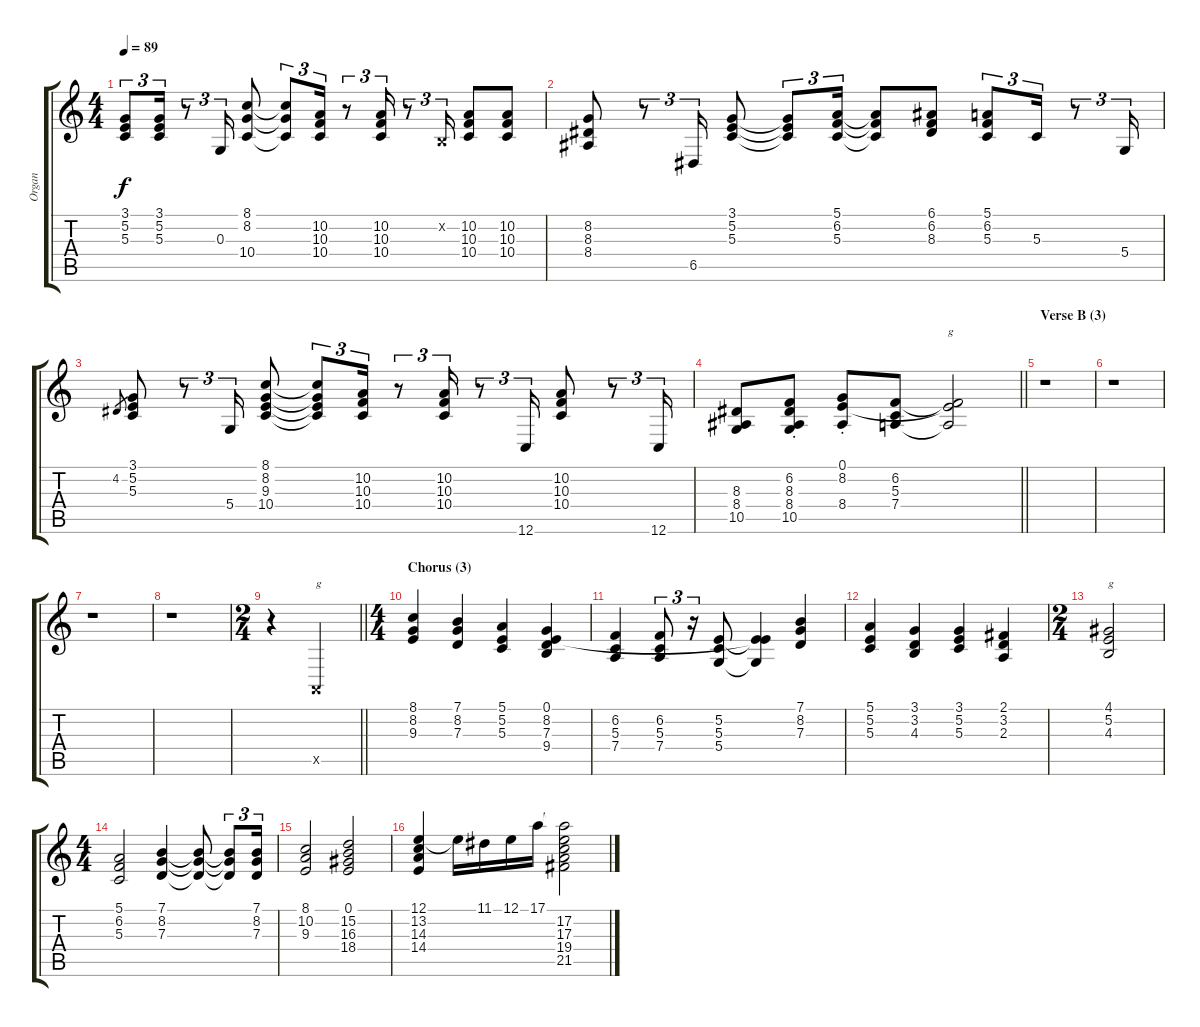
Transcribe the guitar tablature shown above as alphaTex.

\track ("Organ" "Organ") {instrument drawbarorgan}
\staff {score tabs}
\tuning (E4 B3 G3 D3 A2 C2) {hide}
\ts (4 4)
\tempo 89
\clef g2
\ks c
(3.1 5.2 5.3).8{tu (3 2) dy f} (3.1 5.2 5.3).16{tu (3 2)} r.8{tu (3 2)} 0.3.16{tu (3 2)} (8.1 8.2 10.4).8 (8.1{t} 8.2{t} 10.4{t}).8{tu (3 2)} (10.2 10.3 10.4).16{tu (3 2)} r.8{tu (3 2)} (10.2 10.3 10.4).16{tu (3 2)} r.8{tu (3 2)} 0.2{x}.16{tu (3 2)} (10.2 10.3 10.4).8 (10.2 10.3 10.4).8 |
(8.2 8.3 8.4).8 r.8{tu (3 2)} 6.5.16{tu (3 2)} (3.1 5.2 5.3).8 (3.1{t} 5.2{t} 5.3{t}).8{tu (3 2)} (5.1 6.2 5.3).16{tu (3 2)} (5.1{t} 6.2{t} 5.3{t}).8 (6.1 6.2 8.3).8 (5.1 6.2 5.3).8{tu (3 2)} 5.3.16{tu (3 2)} r.8{tu (3 2)} 5.4.16{tu (3 2)} |
4.2.8{gr} (3.1 5.2 5.3).8 r.8{tu (3 2)} 5.4.16{tu (3 2)} (8.1 8.2 9.3 10.4).8 (8.1{t} 8.2{t} 9.3{t} 10.4{t}).8{tu (3 2)} (10.2 10.3 10.4).16{tu (3 2)} r.8{tu (3 2)} (10.2 10.3 10.4).16{tu (3 2)} r.8{tu (3 2)} 12.6.16{tu (3 2)} (10.2 10.3 10.4).8 r.8{tu (3 2)} 12.6.16{tu (3 2)} |
\barLineRight lightlight
(8.3 8.4 10.5).8 (6.2{st} 8.3{st} 8.4{st} 10.5{st}).8 (0.1{st} 8.2{st} 8.4{st}).8 (6.2 5.3 7.4).8 (0.1{t} 6.2{t} 7.4{t}).2{txt "g"} |
\section ("" "Verse B (3)")
r.1 |
r.1 |
r.1 |
r.1 |
\ts (2 4)
\barLineRight lightlight
r.4 0.5{x}.4{txt "g"} |
\ts (4 4)
\section ("" "Chorus (3)")
(8.1 8.2 9.3).4 (7.1 8.2 7.3).4 (5.1 5.2 5.3).4 (0.1 8.2 7.3 9.4).4 |
(6.2 5.3 7.4).4 (6.2 5.3 7.4).8{tu (3 2)} r.16{tu (3 2)} (5.2 5.3 5.4).8 (0.1{t} 5.2{t} 5.4{t}).4 (7.1 8.2 7.3).4 |
(5.1 5.2 5.3).4 (3.1 3.2 4.3).4 (3.1 5.2 5.3).4 (2.1 3.2 2.3).4 |
\ts (2 4)
(4.1 5.2 4.3).2{txt "g"} |
\ts (4 4)
(5.1 6.2 5.3).2 (7.1 8.2 7.3).4 (7.1{t} 8.2{t} 7.3{t}).8 (7.1{t} 8.2{t} 7.3{t}).8{tu (3 2)} (7.1 8.2 7.3).16{tu (3 2)} |
(8.1 10.2 9.3).2 (0.1 15.2 16.3 18.4).2 |
(12.1 13.2 14.3 14.4).4 12.1{t}.16 11.1.16 12.1.16 17.1.16 (17.1{t} 17.2 17.3 19.4 21.5).2
